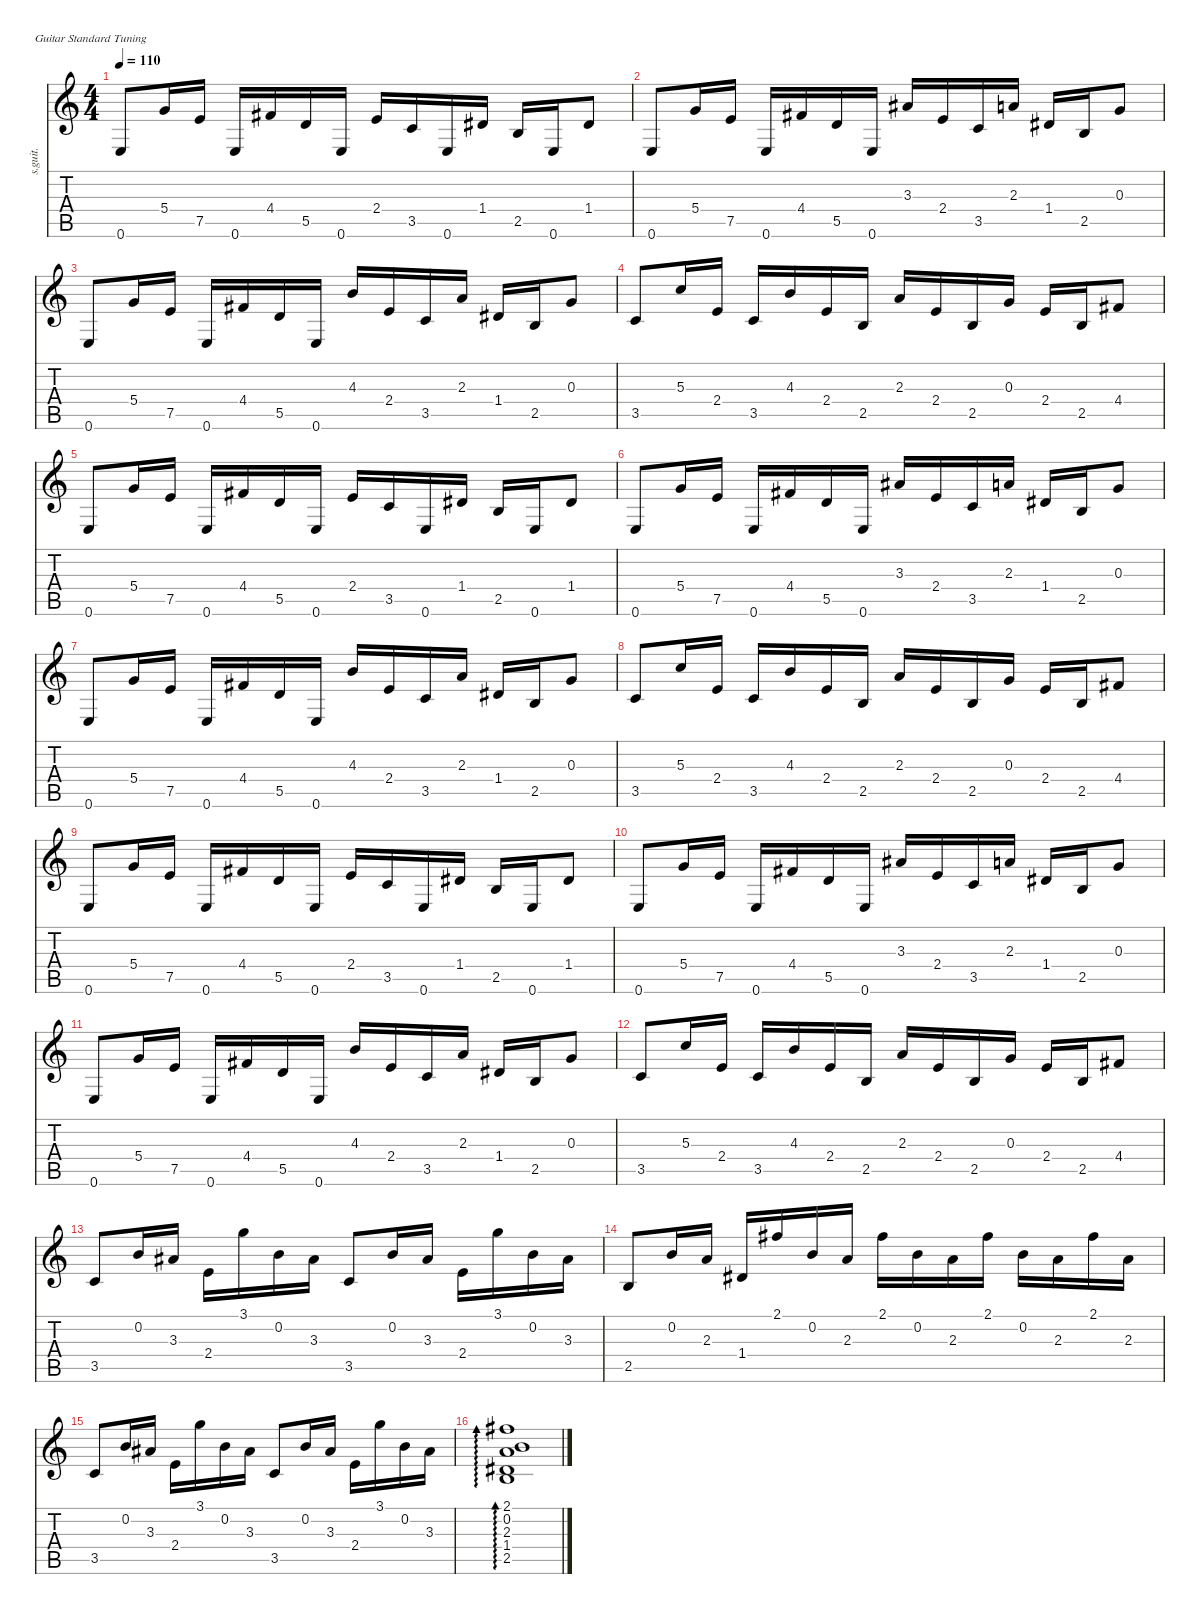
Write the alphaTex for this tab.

\defaultSystemsLayout 4
\hideDynamics
\bracketExtendMode nobrackets
\otherSystemsTrackNameOrientation horizontal
\track ("Steel Guitar" "s.guit.") {instrument acousticguitarsteel}
\staff {score tabs}
\tuning (E4 B3 G3 D3 A2 E2)
\ts (4 4)
\tempo 110
\clef g2
\ks c
0.6.8{dy mf instrument acousticguitarsteel} 5.4.16 7.5.16 0.6.16 4.4{acc #}.16 5.5.16 0.6.16 2.4.16 3.5.16 0.6.16 1.4{acc #}.16 2.5.16 0.6.16 1.4{acc #}.8 |
0.6.8 5.4.16 7.5.16 0.6.16 4.4{acc #}.16 5.5.16 0.6.16 3.3{acc #}.16 2.4.16 3.5.16 2.3.16 1.4{acc #}.16 2.5.16 0.3.8 |
0.6.8 5.4.16 7.5.16 0.6.16 4.4{acc #}.16 5.5.16 0.6.16 4.3.16 2.4.16 3.5.16 2.3.16 1.4{acc #}.16 2.5.16 0.3.8 |
3.5.8 5.3.16 2.4.16 3.5.16 4.3.16 2.4.16 2.5.16 2.3.16 2.4.16 2.5.16 0.3.16 2.4.16 2.5.16 4.4{acc #}.8 |
0.6.8 5.4.16 7.5.16 0.6.16 4.4{acc #}.16 5.5.16 0.6.16 2.4.16 3.5.16 0.6.16 1.4{acc #}.16 2.5.16 0.6.16 1.4{acc #}.8 |
0.6.8 5.4.16 7.5.16 0.6.16 4.4{acc #}.16 5.5.16 0.6.16 3.3{acc #}.16 2.4.16 3.5.16 2.3.16 1.4{acc #}.16 2.5.16 0.3.8 |
0.6.8 5.4.16 7.5.16 0.6.16 4.4{acc #}.16 5.5.16 0.6.16 4.3.16 2.4.16 3.5.16 2.3.16 1.4{acc #}.16 2.5.16 0.3.8 |
3.5.8 5.3.16 2.4.16 3.5.16 4.3.16 2.4.16 2.5.16 2.3.16 2.4.16 2.5.16 0.3.16 2.4.16 2.5.16 4.4{acc #}.8 |
0.6.8 5.4.16 7.5.16 0.6.16 4.4{acc #}.16 5.5.16 0.6.16 2.4.16 3.5.16 0.6.16 1.4{acc #}.16 2.5.16 0.6.16 1.4{acc #}.8 |
0.6.8 5.4.16 7.5.16 0.6.16 4.4{acc #}.16 5.5.16 0.6.16 3.3{acc #}.16 2.4.16 3.5.16 2.3.16 1.4{acc #}.16 2.5.16 0.3.8 |
0.6.8 5.4.16 7.5.16 0.6.16 4.4{acc #}.16 5.5.16 0.6.16 4.3.16 2.4.16 3.5.16 2.3.16 1.4{acc #}.16 2.5.16 0.3.8 |
3.5.8 5.3.16 2.4.16 3.5.16 4.3.16 2.4.16 2.5.16 2.3.16 2.4.16 2.5.16 0.3.16 2.4.16 2.5.16 4.4{acc #}.8 |
3.5.8 0.2.16 3.3{acc #}.16 2.4.16 3.1.16 0.2.16 3.3{acc #}.16 3.5.8 0.2.16 3.3{acc #}.16 2.4.16 3.1.16 0.2.16 3.3{acc #}.16 |
2.5.8 0.2.16 2.3.16 1.4{acc #}.16 2.1{acc #}.16 0.2.16 2.3.16 2.1{acc #}.16 0.2.16 2.3.16 2.1{acc #}.16 0.2.16 2.3.16 2.1{acc #}.16 2.3.16 |
3.5.8 0.2.16 3.3{acc #}.16 2.4.16 3.1.16 0.2.16 3.3{acc #}.16 3.5.8 0.2.16 3.3{acc #}.16 2.4.16 3.1.16 0.2.16 3.3{acc #}.16 |
(2.5 1.4{acc #} 2.3 0.2 2.1{acc #}).1{ad 0}
